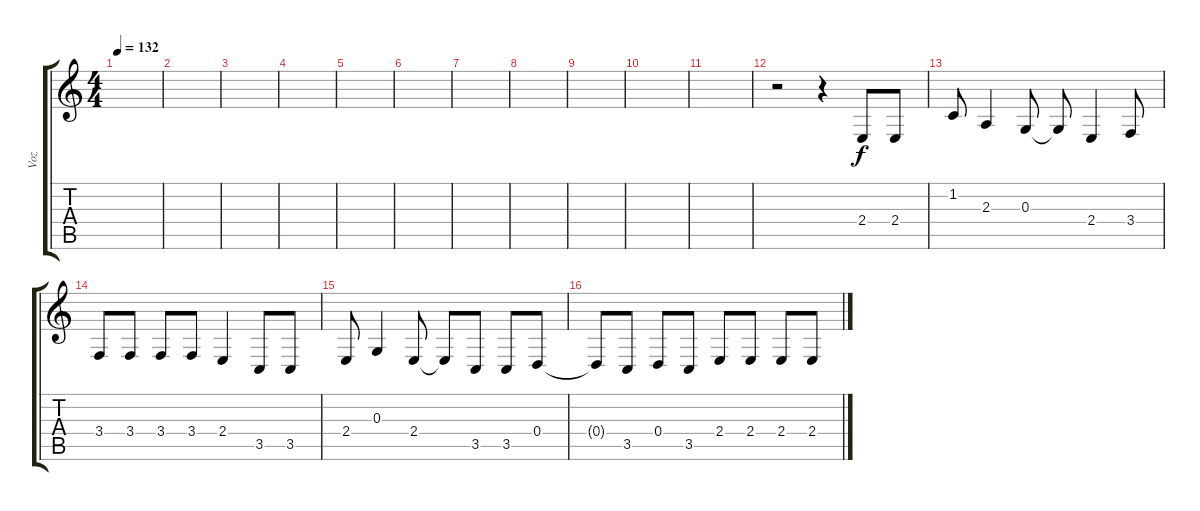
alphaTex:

\track ("Voz" "Voz") {instrument voiceoohs}
\staff {score tabs}
\tuning (E4 B3 G3 D3 A2 E2) {hide}
\ts (4 4)
\tempo 132
\clef g2
\ks c
|
|
|
|
|
|
|
|
|
|
|
r.2 r.4 2.4.8 2.4.8 |
1.2.8 2.3.4 0.3.8 0.3{t}.8 2.4.4 3.4.8 |
3.4.8 3.4.8 3.4.8 3.4.8 2.4.4 3.5.8 3.5.8 |
2.4.8 0.3.4 2.4.8 2.4{t}.8 3.5.8 3.5.8 0.4.8 |
0.4{t}.8 3.5.8 0.4.8 3.5.8 2.4.8 2.4.8 2.4.8 2.4.8
